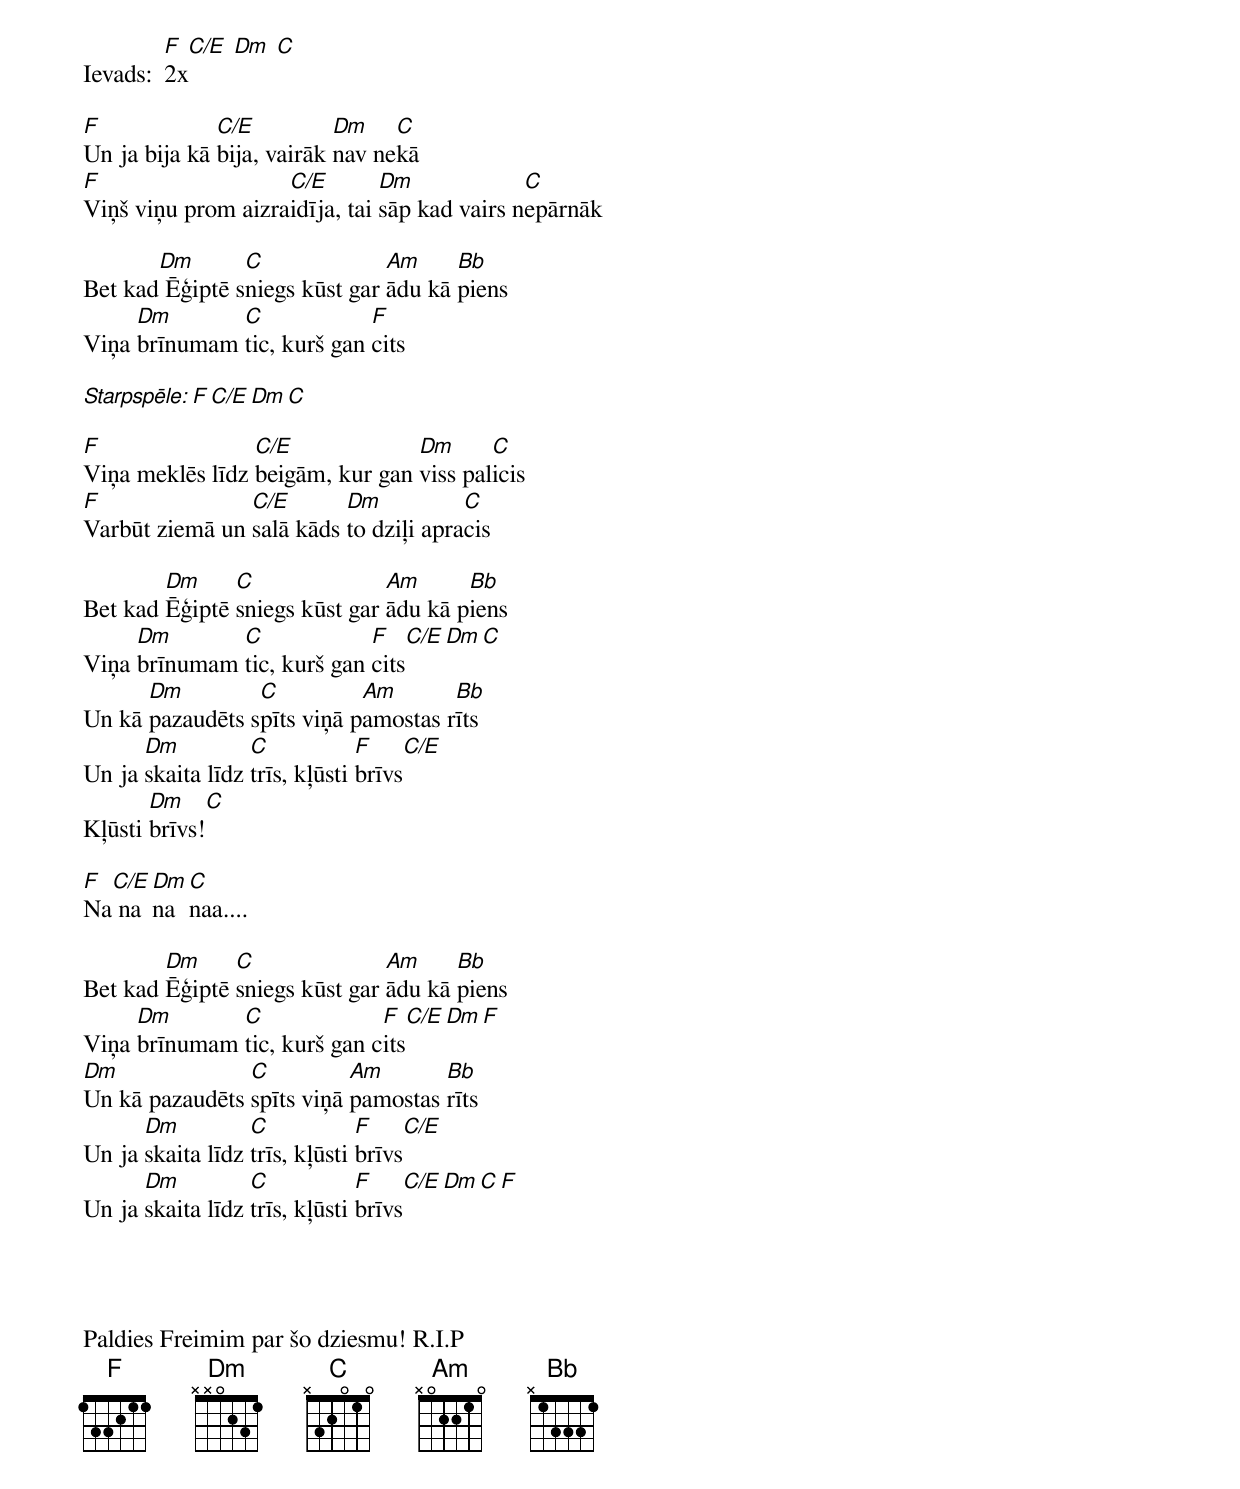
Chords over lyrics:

Ievads: [ F  C/E  Dm  C ] 2x

F             C/E          Dm    C
Un ja bija kā bija, vairāk nav nekā
F                   C/E        Dm             C
Viņš viņu prom aizraidīja, tai sāp kad vairs nepārnāk

       Dm       C              Am     Bb
Bet kad Ēģiptē sniegs kūst gar ādu kā piens
     Dm       C             F
Viņa brīnumam tic, kurš gan cits

Starpspēle: F C/E Dm C

F                C/E             Dm      C
Viņa meklēs līdz beigām, kur gan viss palicis
F               C/E       Dm           C
Varbūt ziemā un salā kāds to dziļi apracis

        Dm     C               Am      Bb
Bet kad Ēģiptē sniegs kūst gar ādu kā piens
     Dm       C             F     C/E   Dm   C
Viņa brīnumam tic, kurš gan cits
      Dm         C          Am       Bb
Un kā pazaudēts spīts viņā pamostas rīts
      Dm          C            F      C/E
Un ja skaita līdz trīs, kļūsti brīvs
       Dm      C
Kļūsti brīvs!

F C/E Dm C
Na na na naa....

        Dm     C               Am     Bb
Bet kad Ēģiptē sniegs kūst gar ādu kā piens
     Dm       C              F     C/E    Dm   F
Viņa brīnumam tic, kurš gan cits
Dm              C          Am       Bb
Un kā pazaudēts spīts viņā pamostas rīts
      Dm          C            F      C/E
Un ja skaita līdz trīs, kļūsti brīvs
      Dm          C            F      C/E Dm C F
Un ja skaita līdz trīs, kļūsti brīvs




Paldies Freimim par šo dziesmu! R.I.P
